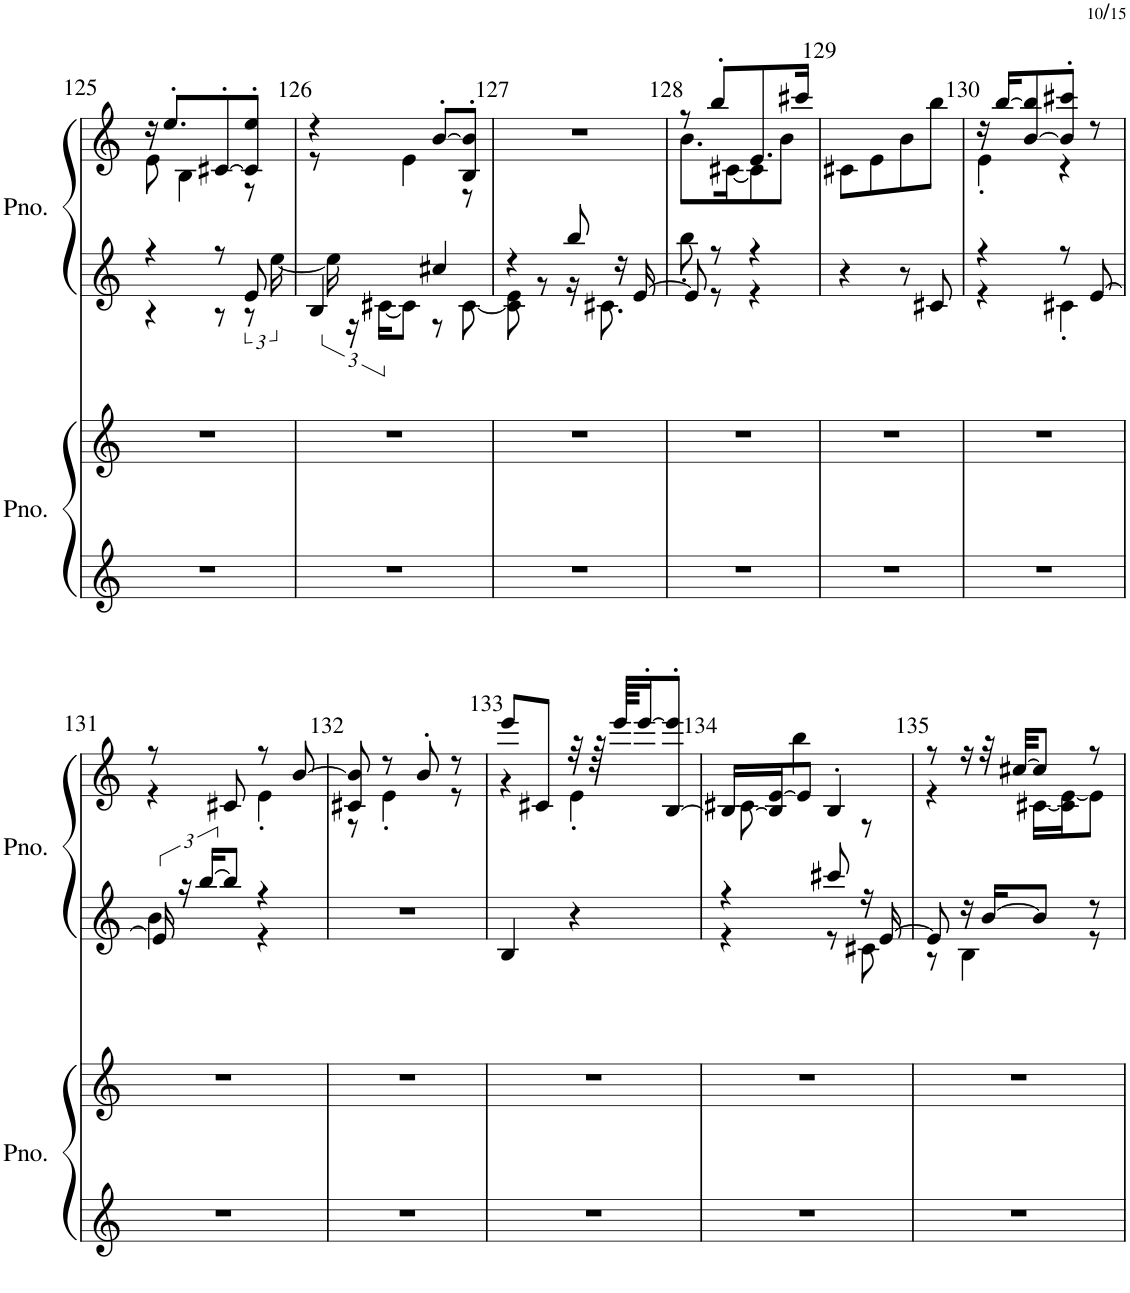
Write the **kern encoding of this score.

**kern	**kern	**kern	**kern
*part2	*part2	*part1	*part1
*staff4	*staff3	*staff2	*staff1
*I"ピアノ	*	*I"ピアノ	*
!!LO:PB:g=z
*clefG2	*clefG2	*clefG2	*clefG2
*k[]	*k[]	*k[]	*k[]
*M4/8	*M4/8	*M4/8	*M4/8
=125	=125	=125	=125
*	*	*^	*^
2r	2r	4r	4r	16r	8e\
.	.	.	.	8.ee'/L	.
.	.	.	.	.	4B\
.	.	8r	8r	[8c#X'/	.
.	.	8e/	12r	8c#/]' 8ee/'J	8r
.	.	.	[24ee\	.	.
=126	=126	=126	=126	=126	=126
2r	2r	4B/	24ee\]	4r	8r
.	.	.	24r	.	.
.	.	.	[24c#X\KL	.	.
.	.	.	8c#\J]	.	4e\
.	.	4cc#X/	8r	[8b'/L	.
.	.	.	[8c#\	8B/' 8b/]'J	8r
*	*	*	*	*v	*v
=127	=127	=127	=127	=127
2r	2r	4r	8c#\] 8e\	2r
.	.	.	8r	.
.	.	8bb/	16r	.
.	.	.	8.c#X\	.
.	.	16r	.	.
.	.	[16e/	.	.
=128	=128	=128	=128	=128
*	*	*	*	*^
2r	2r	8e/]	8bb'\	8r	8.b\L
.	.	8r	8r	8bb'/L	.
.	.	.	.	.	[16c#X\K
.	.	4r	4r	8.e/	8c#\]
.	.	.	.	.	8b\J
.	.	.	.	16ccc#X/Jk	.
*	*	*v	*v	*	*
*	*	*	*v	*v
=129	=129	=129	=129
2r	2r	4r	8c#X\L
.	.	.	8e\
.	.	8r	8b\
.	.	8c#X/	8bb\J
=130	=130	=130	=130
*	*	*^	*^
2r	2r	4r	4r	16r	4e'\
.	.	.	.	[16bb/KL	.
.	.	.	.	[8b/ 8bb/]	.
.	.	8r	4c#X'\	8b/]' 8ccc#X/'J	4r
.	.	[8e/	.	8r	.
!!LO:LB:g=z	!!
=131	=131	=131	=131	=131	=131
2r	2r	24e/]	4b\	8r	4r
.	.	24r	.	.	.
.	.	[24bb/KL	.	.	.
.	.	8bb/J]	.	8c#X/	.
.	.	4r	4r	8r	4e'\
.	.	.	.	[8b/	.
*	*	*v	*v	*	*
=132	=132	=132	=132	=132
2r	2r	2r	8c#X/ 8b/]	8r
.	.	.	8r	4e'\
.	.	.	8b'/	.
.	.	.	8r	8r
=133	=133	=133	=133	=133
2r	2r	4B/	8eee/L	4r
.	.	.	8c#X/J	.
.	.	4r	32r	4e'\
.	.	.	64r	.
.	.	.	64eee/KKLL	.
.	.	.	[16eee'/J	.
.	.	.	[8B/' 8eee/]'J	.
=134	=134	=134	=134	=134
*	*	*^	*	*
2r	2r	4r	4r	16B/LL_	8c#X\
.	.	.	.	16B/] [16e/J	.
.	.	.	.	8e/J]	4bb\
.	.	8ccc#X/	8r	4B'/	.
.	.	16r	8c#X\	.	8r
.	.	[16e/	.	.	.
=135	=135	=135	=135	=135	=135
2r	2r	8e/]	8r	8r	4r
.	.	16r	4B\	16r	.
.	.	[16b/KL	.	32r	.
.	.	.	.	[32cc#X/KKL	.
.	.	8b/J]	.	8cc#/J]	[16c#X\LL
.	.	.	.	.	16c#\] [16e\J
.	.	8r	8r	8r	8e\J]
*	*	*v	*v	*	*
*	*	*	*v	*v
=	=	=	=
*-	*-	*-	*-
